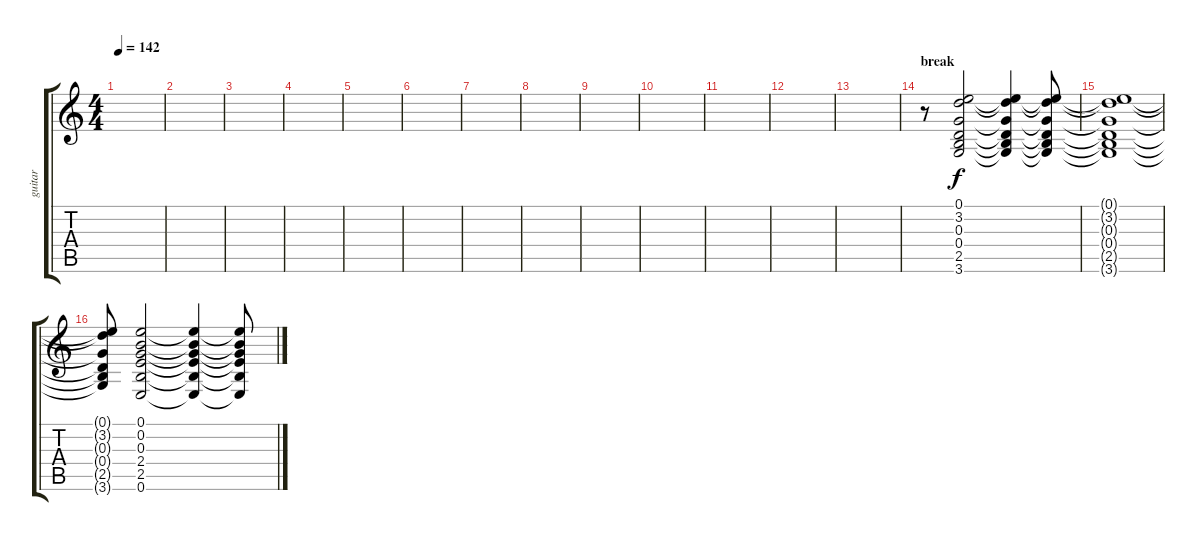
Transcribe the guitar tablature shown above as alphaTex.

\track ("guitar " "guitar ") {instrument electricguitarmuted}
\staff {score tabs}
\tuning (E4 B3 G3 D3 A2 E2) {hide}
\ts (4 4)
\tempo 142
\clef g2
\ks c
|
|
|
|
|
|
|
|
|
|
|
|
|
\section ("" "break")
r.8{volume 12 instrument electricguitarjazz} (0.1 3.2 0.3 0.4 2.5 3.6).2{dy f} (0.1{t} 3.2{t} 0.3{t} 0.4{t} 2.5{t} 3.6{t}).4 (0.1{t} 3.2{t} 0.3{t} 0.4{t} 2.5{t} 3.6{t}).8 |
(0.1{t} 3.2{t} 0.3{t} 0.4{t} 2.5{t} 3.6{t}).1 |
(0.1{t} 3.2{t} 0.3{t} 0.4{t} 2.5{t} 3.6{t}).8 (0.1 0.2 0.3 2.4 2.5 0.6).2 (0.1{t} 0.2{t} 0.3{t} 2.4{t} 2.5{t} 0.6{t}).4 (0.1{t} 0.2{t} 0.3{t} 2.4{t} 2.5{t} 0.6{t}).8
